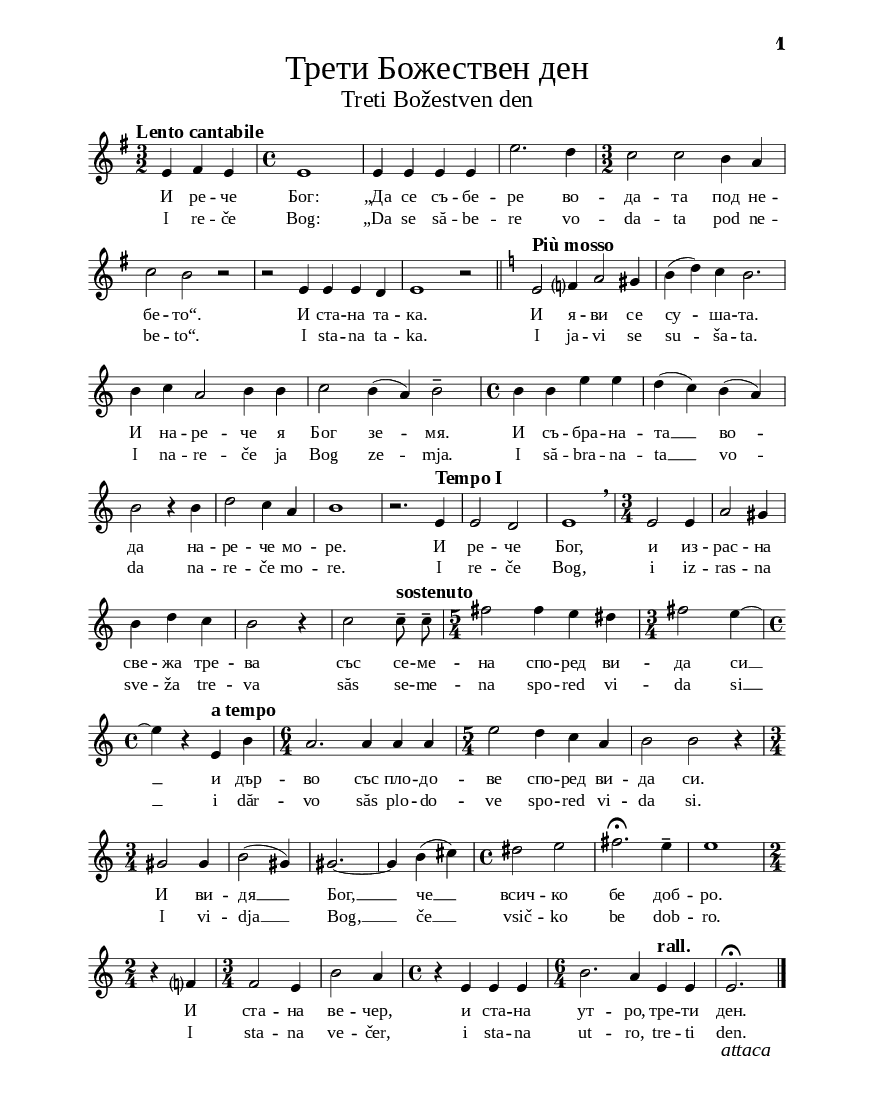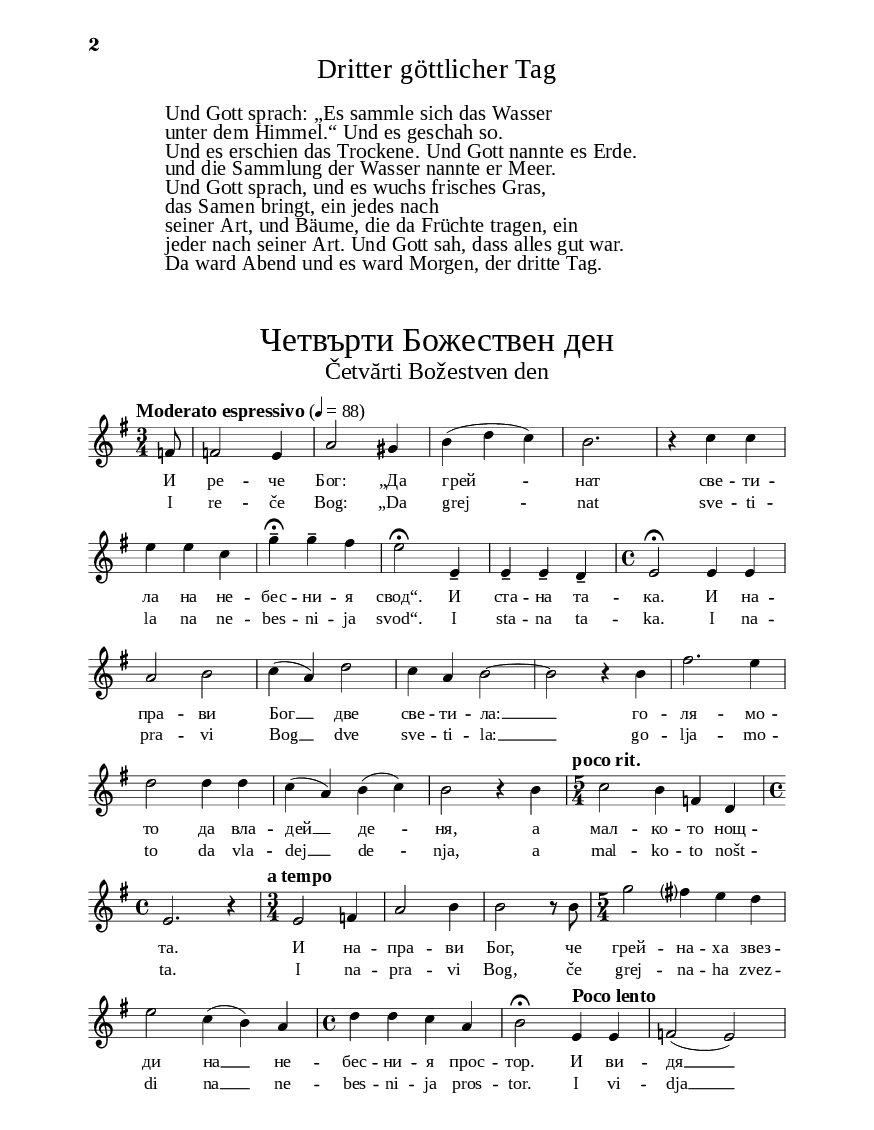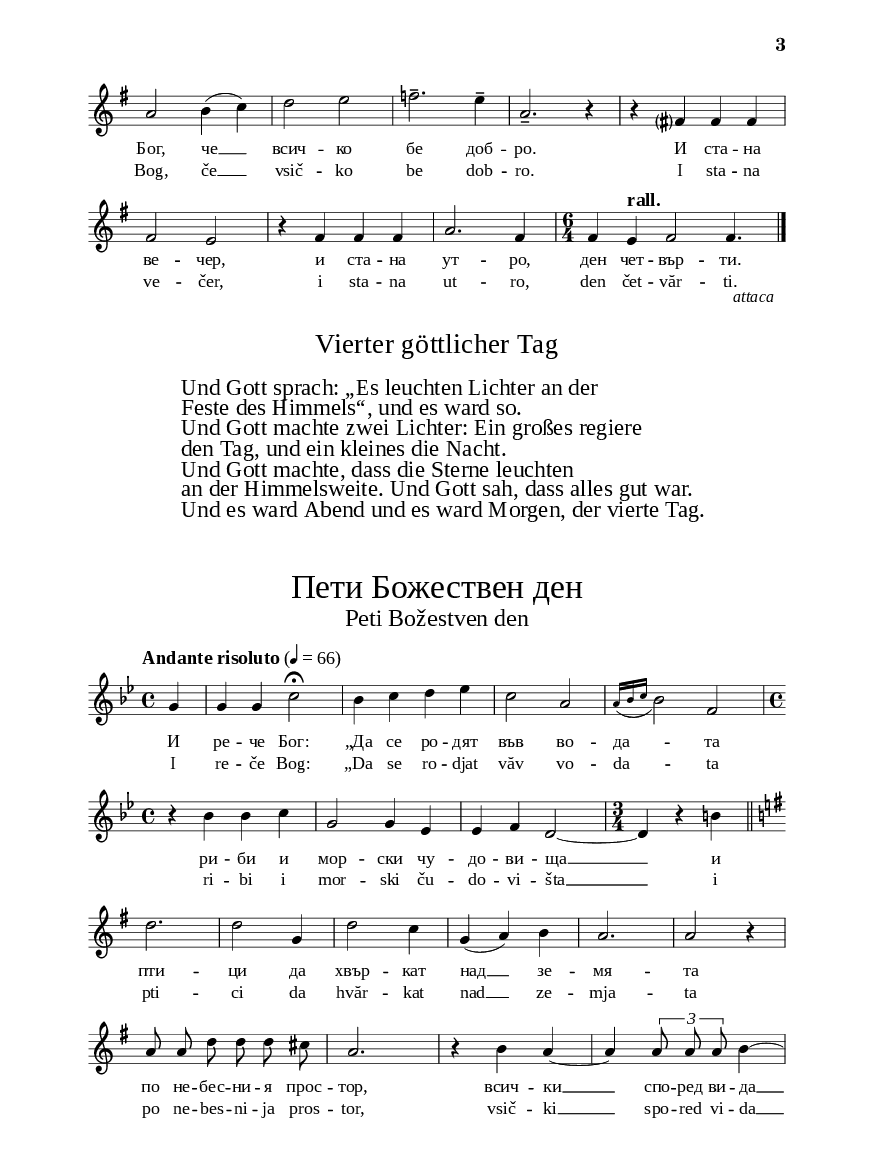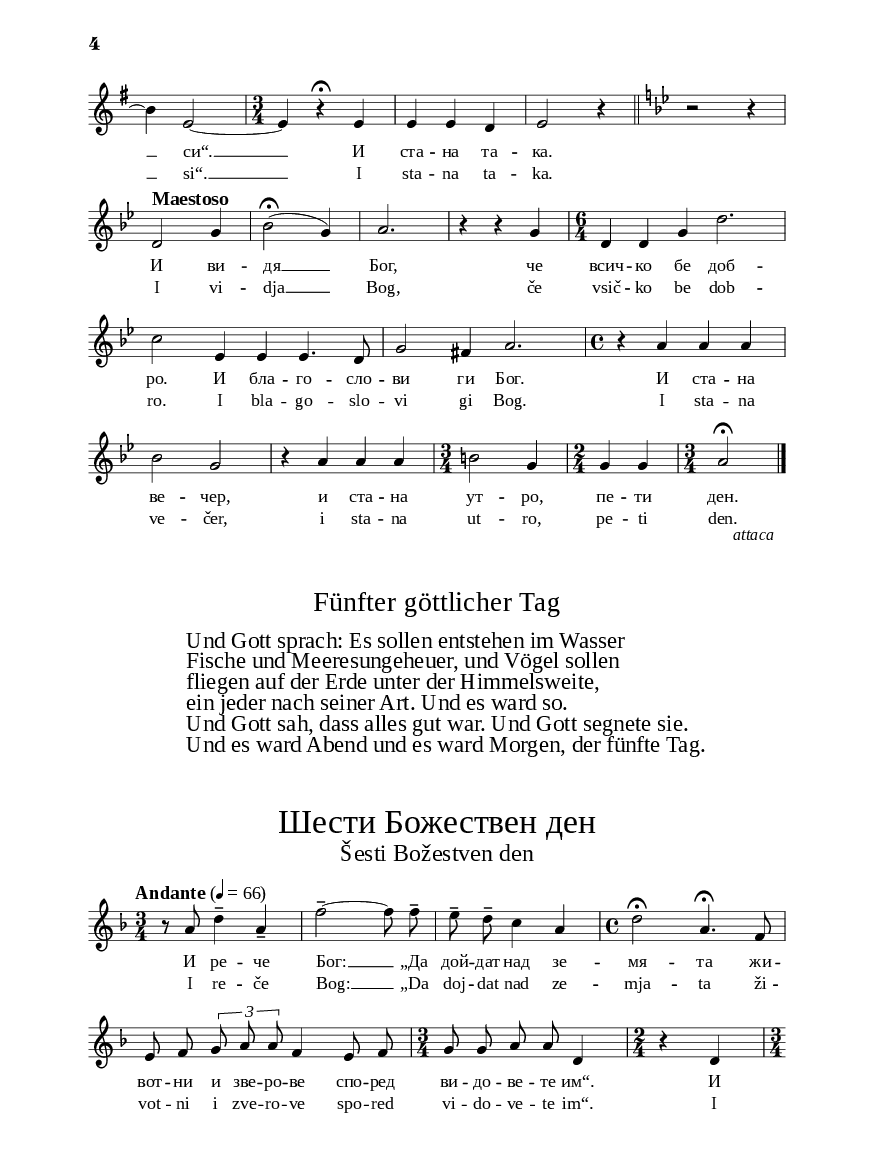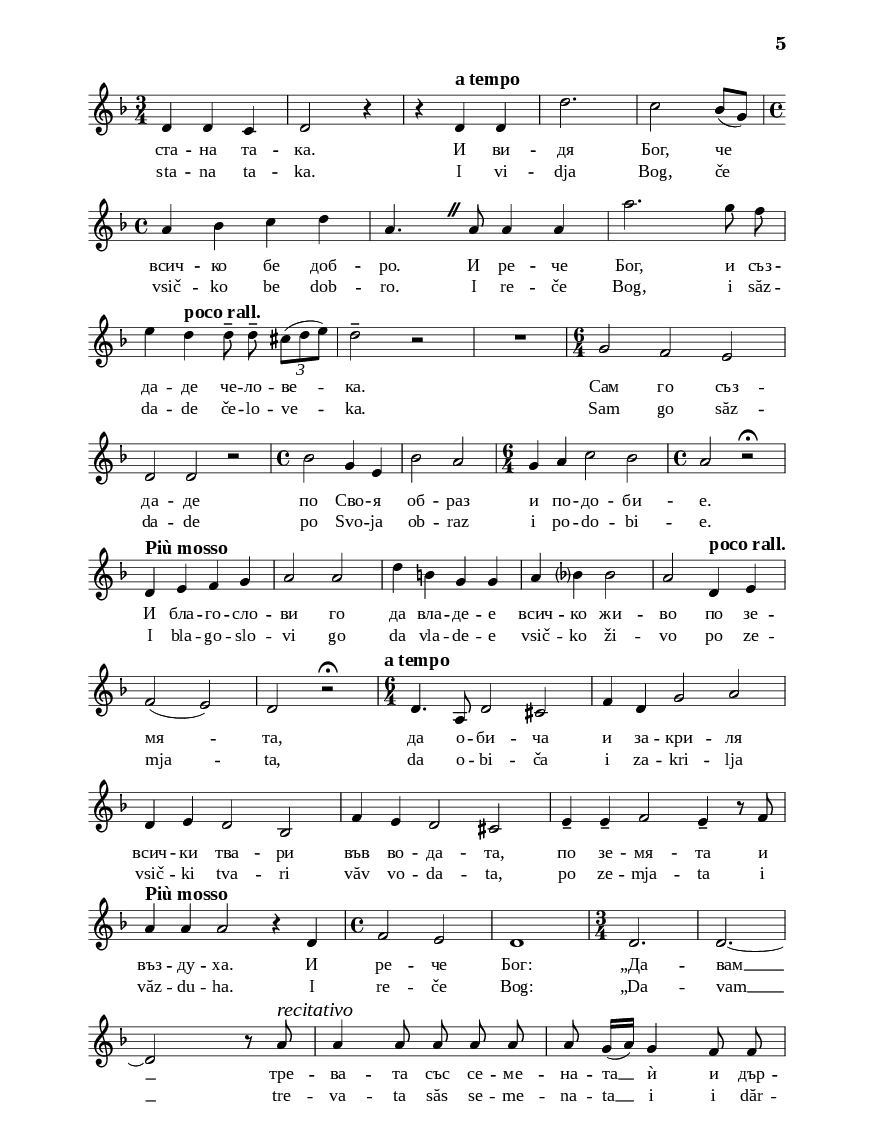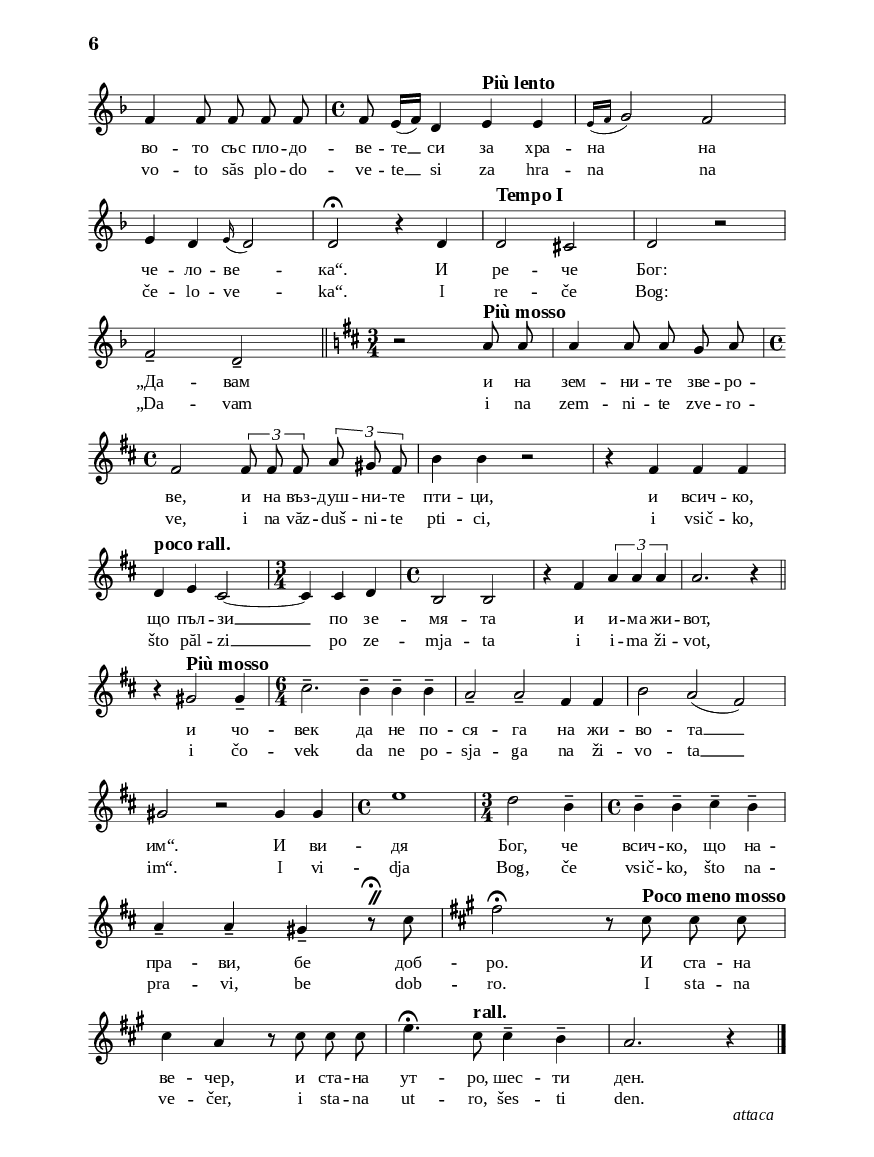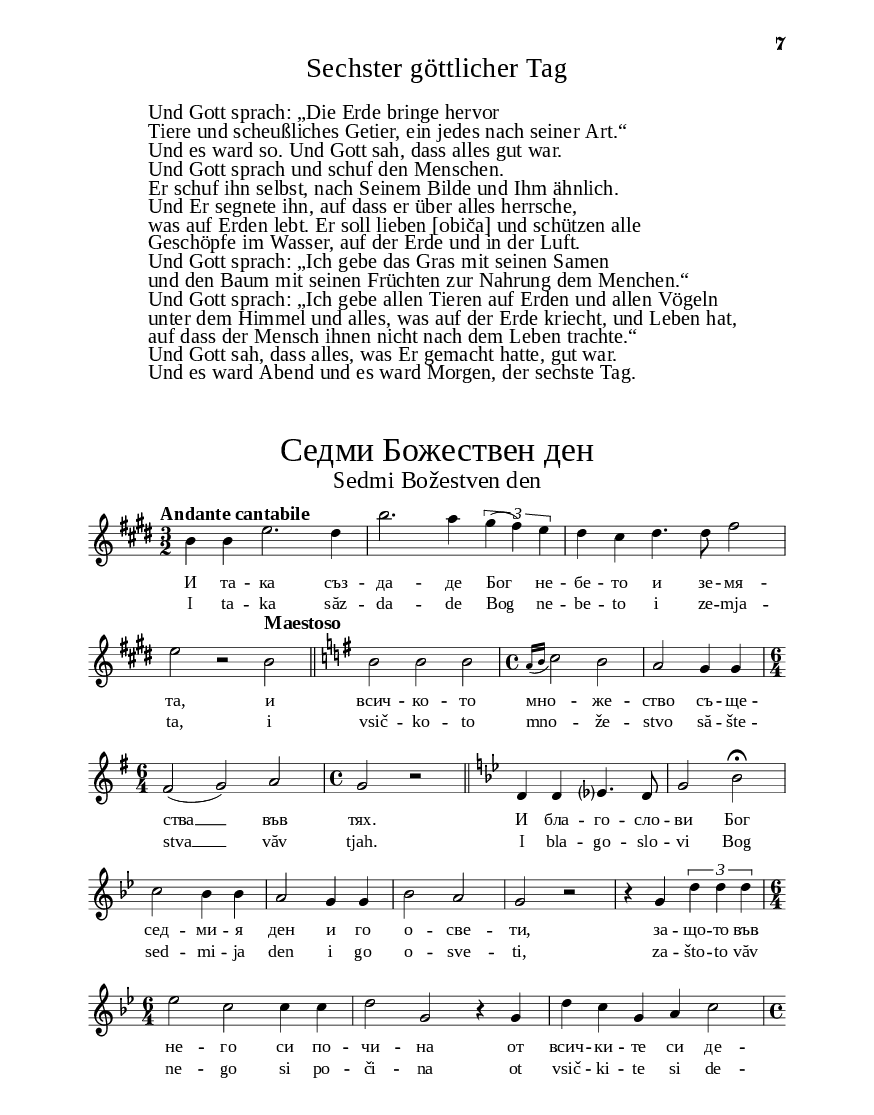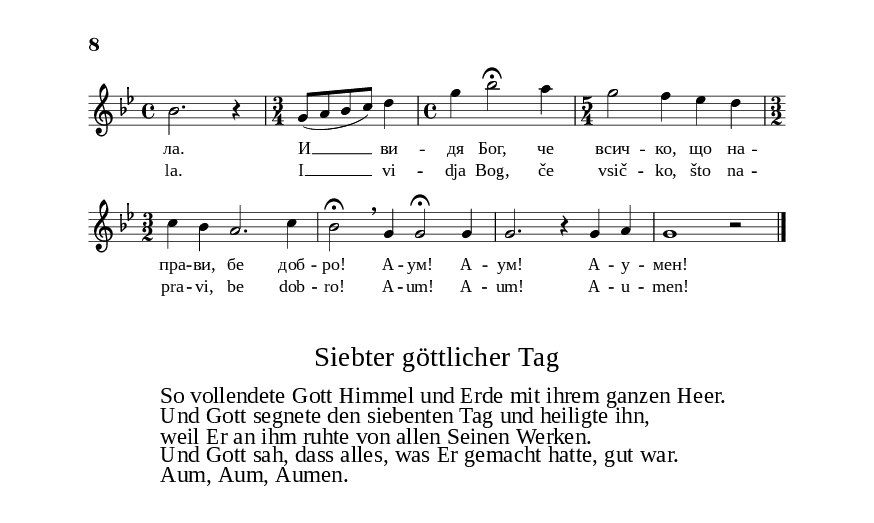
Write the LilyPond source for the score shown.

\version "2.24.4"

% include paper part and global functions
\include "include/globals.ily"

\bookpart {
  \label #'ref193
  \tocItem \markup "     Трети Божествен ден – Treti Božestven den"
  \include "include/bookpart-paper.ily"
  \score {
    \include "include/score-layout.ily"

    \new Voice \absolute {
      \clef treble
      \key e \minor
      \time 3/2
      \tempo "Lento cantabile"
      \autoBeamOff
      \partial 2.
      e'4  fis'4
      e'4 | % 2
      \time 4/4  | % 2
      e'1 | % 3
      e'4  e'4  e'4  e'4 | % 4
      e''2. d''4   | % 5
      \time 3/2   | % 5
      c''2 c''2 b'4  a'4 | \break % 6
      c''2 b'2 r2 | % 7
      r2  e'4  e'4  e'4  d'4 | % 8
      e'1 r2 \bar "||"
      \key a \minor | % 9
      \tempo "Più mosso"e'2 f'?4  a'2
      gis'4 |
      b'4 ( d''4 ) c''4 b'2. \break | % 11
      b'4 c''4  a'2 b'4 b'4
      | % 12
      c''2 b'4 (  a'4 ) b'2 -- | % 13
      \time 4/4  | % 13
      b'4 b'4 e''4 e''4 | % 14
      d''4 ( c''4 ) b'4 (  a'4 )
      \break | % 15
      b'2 r4 b'4 | % 16
      d''2 c''4  a'4 | % 17
      b'1 | % 18
      r2.  \tempo "Tempo I" e'4 | % 19
      e'2  d'2 |
      e'1 \breathe   | % 21
      \time 3/4  | % 21
      e'2  e'4  |  % 22
      a'2  gis'4 | \break % 23
      b'4 d''4 c''4 | % 24
      b'2 r4 | % 25
      c''2 \tempo"sostenuto" c''8 --
      c''8 -- | % 26
      \time 5/4  | % 26
      fis''2 fis''4 e''4 dis''4 |  % 27
      \time 3/4  | % 27
      fis''2 e''4 ~ |\break   % 28
      \time 4/4  | % 28
      e''4 r4  \tempo"a tempo"e'4
      b'4 | % 29
      \time 6/4  | % 29
      a'2.  a'4  a'4  a'4 |
      \time 5/4  |
      e''2 d''4 c''4  a'4  | % 31
      b'2 b'2 r4 | \break % 32
      \time 3/4  | % 32
      gis'2  gis'4 |  % 33
      b'2 (  gis'4 ) | % 34
      gis'2. ~ | % 35
      gis'4 b'4 ( cis''4 ) | % 36
      \time 4/4  | % 36
      dis''2 e''2  | % 37
      fis''2. ^\fermata e''4 -- | % 38
      e''1 | \break % 39
      \time 2/4  | % 39
      r4  f'?4 |
      \time 3/4  |
      f'2  e'4 | % 41
      b'2  a'4 | % 42
      \time 4/4  | % 42
      r4  e'4  e'4  e'4 | % 43
      \time 6/4  | % 43
      b'2.  a'4   % 44
      \tempo"rall."e'4 e'4 | e'2. \fermata
      \bar "|."
    }

    \addlyrics {
      И
      ре -- че Бог: „Да се съ -- бе --
      ре во -- да -- та под не -- бе --
      то“. И ста -- на та -- ка. И я --
      ви се су -- ша -- та. И на --
      ре -- че я Бог зе -- мя. И съ
      -- бра -- на -- та __  во -- да на
      -- ре -- че мо -- ре. И ре -- че
      Бог, и из -- рас -- на све -- жа
      тре -- ва със се -- ме -- на спо --
      ред ви -- да си __  и дър -- во
      със пло -- до -- ве спо -- ред ви --
      да си. И ви -- дя __  Бог, __ че __
      всич -- ко бе доб -- ро. И ста
      -- на ве -- чер, и ста -- на ут --
      ро, тре -- ти ден.}


      \addlyrics {
        I
        re -- če Bog: „Da se să -- be --
        re vo -- da -- ta pod ne -- be --
        to“. I sta -- na ta -- ka. I ja --
        vi se su -- ša -- ta. I na --
        re -- če ja Bog ze -- mja. I să
        -- bra -- na -- ta __  vo -- da na
        -- re -- če mo -- re. I re -- če
        Bog, i iz -- ras -- na sve -- ža
        tre -- va săs se -- me -- na spo --
        red vi -- da si __  i dăr -- vo
        săs plo -- do -- ve spo -- red vi --
        da si. I vi -- dja __  Bog, __ če __
        vsič -- ko be dob -- ro. I sta
        -- na ve -- čer, i sta -- na ut --
        ro, tre -- ti den.}

        \header {
          title = \titleFunc "Трети Божествен ден" "Treti Božestven den"
        }

        \midi{}

      } % score

      \markup \raise #2.8 \override #'(baseline-skip . 2) {
        \column {
          \fill-line \italic \huge { "" "" \concat {"attaca" "   " }}
        }
      }

      % include foreign translation(s) of the song
      \version "2.24.3"

\markup \fill-line { \fontsize #deTitleFontSize "Dritter göttlicher Tag" }
\markup \null
\markup \null
\markup \abs-fontsize #10 {
  \hspace #9
  \override #`(baseline-skip . ,deCoupletBaselineSkip)

  \column {
    \line { " " }


    \line { " "Und Gott sprach: „Es sammle sich das Wasser}
    \line { " "unter dem Himmel.“ Und es geschah so.}
    \line { " "Und es erschien das Trockene. Und Gott nannte es Erde.} 
    \line { " " und die Sammlung der Wasser nannte er Meer.}
    \line { " "Und Gott sprach, und es wuchs frisches Gras,}
    \line { " "das Samen bringt, ein jedes nach}
    \line { " "seiner Art, und Bäume, die da Früchte tragen, ein}
    \line { " "jeder nach seiner Art. Und Gott sah, dass alles gut war.}
    \line { " " Da ward Abend und es ward Morgen, der dritte Tag.}


  }
}




      \markup \vspace #2

      \label #'ref194
      \tocItem \markup "     Четвърти Божествен ден – Četvărti Božestven den"
      \include "include/bookpart-paper.ily"
      \score {
        \include "include/score-layout.ily"

        \new Voice \absolute {
          \clef treble
          \key e \minor
          \time 3/4
          \tempoFunc "Moderato espressivo" 4 "88"
          \autoBeamOff
          \partial 8
          f'8  | % 2
          f'2  e'4 | % 3
          a'2  gis'4 | % 4
          b'4 ( d''4 c''4 ) | % 5
          b'2. | % 6
          r4 c''4 c''4 \break  | % 7
          e''4 e''4 c''4 | % 8
          g''4 ^\fermata -- g''4 -- fis''4
          | % 9
          e''2 ^\fermata  e'4 -- |
          e'4 --  e'4 --  d'4 -- | % 11
          \time 4/4  | % 11
          e'2 ^\fermata  e'4  e'4 \break | % 12
          a'2 b'2 | % 13
          c''4 (  a'4 ) d''2 | % 14
          c''4  a'4 b'2 ~ | % 15
          b'2 r4 b'4 | % 16
          fis''2. e''4 \break  | % 17
          d''2 d''4 d''4 | % 18
          c''4 (  a'4 ) b'4 ( c''4 ) | % 19
          b'2 r4 b'4 |
          \time 5/4  |
          \tempo"poco rit." c''2 b'4
          f'4  d'4 \break | % 21
          \time 4/4  | % 21
          e'2. r4 | % 22
          \time 3/4  | % 22
          \tempo"a tempo"e'2 f'4 | % 23
          a'2 b'4 | % 24
          b'2 r8 b'8 | % 25
          \time 5/4  | % 25
          g''2 fis''?4 e''4 d''4 \break  | % 26
          e''2 c''4 ( b'4 )  a'4 | % 27
          \time 4/4  | % 27
          d''4 d''4 c''4  a'4 | % 28
          b'2 ^\fermata \tempo"Poco lento" e'4
          e'4 | % 29
          f'2 (  e'2 ) \break |
          a'2 b'4 ( c''4 ) | % 31
          d''2 e''2 | % 32
          f''2. -- e''4 --  | % 33
          a'2. -- r4 | % 34
          r4  fis'?4  fis'4  fis'4 \break | % 35
          fis'2  e'2 | % 36
          r4  fis'4  fis'4  fis'4 | % 37
          a'2.  fis'4 | % 38
          \time 6/4  | % 38
          fis'4  \tempo "rall." e'4  fis'2
          fis'4. \bar "|."
        }

        \addlyrics {
          И
          ре -- че Бог: „Да грей --
          нат све -- ти -- ла на не -- бес --
          ни -- я свод“. И ста -- на та --
          ка. И на -- пра -- ви Бог __  две
          све -- ти -- ла: __  го -- ля -- мо --
          то да вла -- дей __  де -- ня,
          а мал -- ко -- то нощ -- та. И на --
          пра -- ви Бог, че грей -- на -- ха
          звез -- ди на __  не -- бес -- ни --
          я прос -- тор. И ви -- дя __  Бог,
          че __  всич -- ко бе доб -- ро. И
          ста -- на ве -- чер, и ста -- на
          ут -- ро, ден чет -- вър -- ти.}
          \addlyrics {
            I
            re -- če Bog: „Da grej --
            nat sve -- ti -- la na ne -- bes --
            ni -- ja svod“. I sta -- na ta --
            ka. I na -- pra -- vi Bog __  dve
            sve -- ti -- la: __  go -- lja -- mo --
            to da vla -- dej __  de -- nja,
            a mal -- ko -- to nošt -- ta. I na --
            pra -- vi Bog, če grej -- na -- ha
            zvez -- di na __  ne -- bes -- ni --
            ja pros -- tor. I vi -- dja __  Bog,
            če __  vsič -- ko be dob -- ro. I
            sta -- na ve -- čer, i sta -- na
            ut -- ro, den čet -- văr -- ti.}

            \header {
              title = \titleFunc "Четвърти Божествен ден" "Četvărti Božestven den"
            }

            \midi{}

          } % score
          \markup \raise #2.8 \override #'(baseline-skip . 2) {
            \column {
              \fill-line \italic { "" "" \concat {"attaca" "   " }}
            }
          }

          \markup \vspace #1

          % include foreign translation(s) of the song
          \version "2.24.4"

\markup \fill-line { \fontsize #deTitleFontSize "Vierter göttlicher Tag" }
\markup \null
\markup \null
\markup \abs-fontsize #11 {
  \fill-line {
  \override #`(baseline-skip . ,deCoupletBaselineSkip)

  \column {
    \line { " " }


 \line { " " Und Gott sprach: „Es leuchten Lichter an der}
 \line { " " Feste des Himmels“, und es ward so.}

 \line { " "  Und Gott machte zwei Lichter: Ein großes regiere}
 \line { " "  den Tag, und ein kleines die Nacht.}

 \line { " " Und Gott machte, dass die Sterne leuchten}
 \line { " " an der Himmelsweite. Und Gott sah, dass alles gut war.}
 
  \line { " " Und es ward Abend und es ward Morgen, der vierte Tag.}
  }
  }
}

          \markup \vspace #2

          \label #'ref195
          \tocItem \markup "     Пети Божествен ден – Peti Božestven den "
          \include "include/bookpart-paper.ily"
          \score {
            \include "include/score-layout.ily"

            \new Voice \absolute {
              \clef treble
              \key g \minor
              \time 4/4
              \tempoFunc "Andante risoluto" 4 "66"
              \autoBeamOff
              \partial 4
              g'4
              | % 146
              g'4 g'4 c''2 ^\fermata | % 147
              bes'4  c''4  d''4  es''4 | % 148
              c''2 a'2 | % 149
              \acciaccatura {  a'16 [ bes' c''] } bes'2 f'2 | \break
              \time 4/4
              r4  bes'4  bes'4  c''4 | % 151
              g'2 g'4 es'4 | % 152
              es'4 f'4 d'2 ~ | % 153
              \time 3/4  | % 153
              d'4 r4  b'4 \bar "||"
              \break | % 154
              \key g \major | % 154
              d''2. | % 155
              d''2 g'4 | % 156
              d''2  c''4 | % 157
              g'4 ( a'4 )  b'4 | % 158
              a'2. | % 159
              a'2 r4 \break |
              a'8 a'8  d''8  d''8  d''8
              cis''8 | % 161
              a'2. | % 162
              r4  b'4 a'4 ~ | % 163
              a'4 %\once \omit TupletBracket
              \times 2/3  {
                a'8 a'8 a'8
              }
              b'4 ~ \break | % 164
              b'4 e'2 ~  | % 165
              \time 3/4 e'4 r4 ^\fermata e'4 | % 166
              e'4 e'4 d'4 | % 167
              e'2 r4 \bar "||"
              \key bes \major | % 168
              r2 r4 | \break % 169
              \tempo "Maestoso" d'2 g'4 |

              bes'2 ( ^\fermata g'4 ) | % 171
              a'2. | % 172
              r4 r4 g'4 | % 173
              \time 6/4  | % 173
              d'4 d'4 g'4  d''2. \break | % 174
              c''2 es'4 es'4 es'4. d'8 | % 175
              g'2 fis'4 a'2. | % 176
              \time 4/4  | % 176
              r4 a'4 a'4 a'4 | \break % 177
              bes'2 g'2 | % 178
              r4 a'4 a'4 a'4 | % 179
              \time 3/4  | % 179
              b'2 g'4 |
              \time 2/4  |
              g'4 g'4 | % 181
              \time 3/4 | % 181
              a'2 \fermata \bar "|."
            }

            \addlyrics {
              И ре -- че Бог:
              „Да се ро -- дят във во --
              да -- та ри -- би и мор -- ски
              чу -- до -- ви -- ща __  и пти -- ци
              да хвър -- кат над __  зе -- мя --
              та по не -- бес -- ни -- я прос --
              тор, всич -- ки __  спо -- ред ви --
              да __ си“. __  И ста -- на та --
              ка. И ви -- дя __  Бог, че всич --
              ко бе доб -- ро. И бла -- го --
              сло -- ви ги Бог. И ста -- на ве
              -- чер, и ста -- на ут -- ро, пе --
              ти ден.}
              \addlyrics {
                I re -- če Bog:
                „Da se ro -- djat văv vo --
                da -- ta ri -- bi i mor -- ski
                ču -- do -- vi -- šta __  i pti -- ci
                da hvăr -- kat nad __  ze -- mja --
                ta po ne -- bes -- ni -- ja pros --
                tor, vsič -- ki __  spo -- red vi --
                da __ si“. __  I sta -- na ta --
                ka. I vi -- dja __  Bog, če vsič --
                ko be dob -- ro. I bla -- go --
                slo -- vi gi Bog. I sta -- na ve
                -- čer, i sta -- na ut -- ro, pe --
                ti den.}


                \header {
                  title = \titleFunc "Пети Божествен ден" "Peti Božestven den"
                }

                \midi{}

              } % score

              \markup \raise #2.8 \override #'(baseline-skip . 2) {
                \column {
                  \fill-line \italic { "" "" \concat {"attaca" "   " }}
                }
              }
              \markup \vspace #2
              % include foreign translation(s) of the song
              \version "2.24.4"

\markup \fill-line { \fontsize #deTitleFontSize "Fünfter göttlicher Tag" }
\markup \null
\markup \null
\markup \abs-fontsize #11 \override #`(baseline-skip . ,bgCoupletBaselineSkip) {
  \fill-line {
    \hspace #0.1
    \column {
      \line {
        \bold "  "
        \column {
         "Und Gott sprach: Es sollen entstehen im Wasser"
         "Fische und Meeresungeheuer, und Vögel sollen"
         "fliegen auf der Erde unter der Himmelsweite,"
         "ein jeder nach seiner Art. Und es ward so. "
         "Und Gott sah, dass alles gut war. Und Gott segnete sie."
         "Und es ward Abend und es ward Morgen, der fünfte Tag."
        }
      }
      
    }\hspace #0.1
  }
}


              \markup \vspace #2

              \label #'ref195
              \tocItem \markup "     Шести Божествен ден – Šesti Božestven den "

              \include "include/bookpart-paper.ily"
              \score {
                \include "include/score-layout.ily"

                \new Voice \absolute {
                  \clef treble
                  \key d \minor
                  \time 3/4
                  \tempoFunc "Andante" 4 "66"
                  \autoBeamOff
                  r8 a'8  d''4 -- a'4 --
                  | % 183
                  f''2 ~ --  f''8  f''8 -- | % 184
                  e''8 --  d''8 --  c''4 a'4 | % 185
                  \time 4/4  | % 185
                  d''2 ^\fermata a'4. ^\fermata f'8 \break | % 186
                  e'8 f'8
                  \times 2/3  {
                    g'8  a'8 a'8
                  }
                  f'4 e'8 f'8 | % 187
                  \time 3/4  | % 187
                  g'8 g'8 a'8 a'8 d'4 | % 188
                  \time 2/4  | % 188
                  r4 d'4  \break | % 189
                  \time 3/4  | % 189
                  d'4 d'4 c'4 |
                  d'2 r4 | % 191
                  r4 \tempo "a tempo" d'4  d'4 | % 192
                  d''2. | % 193
                  c''2 bes'8 ( [ g'8 ) ] \break | % 194
                  \time 4/4  | % 194
                  a'4  bes'4  c''4  d''4  | % 195
                  a'4.\caesura a'8 a'4 a'4 | % 196
                  a''2.  g''8 f''8 \break | % 197
                  e''4 \tempo "poco rall." d''4
                  d''8 --  d''8 -- \once \omit TupletBracket
                  \times 2/3  {
                    cis''8 ( [  d''8  e''8 ) ]
                  } |
                  d''2  -- r2 | % 199
                  R1 |
                  \time 6/4  |
                  g'2 f'2 e'2 \break | % 201
                  d'2 d'2 r2  | % 202
                  \time 4/4  | % 202
                  bes'2 g'4 e'4 | % 203
                  bes'2 a'2 | % 204
                  \time 6/4  | % 204
                  g'4 a'4  c''2  bes'2 | % 205
                  \time 4/4  | % 205
                  a'2 r2 ^\fermata \break | % 206
                  \tempo"Più mosso" d'4 e'4 f'4
                  g'4 | % 207
                  a'2 a'2 | % 208
                  d''4  b'4 g'4 g'4 | % 209
                  a'4  bes'?4  bes'2 |
                  a'2 \tempo"poco rall." d'4 e'4 \break  | % 211
                  f'2 ( e'2 ) | % 212
                  d'2 r2 ^\fermata | % 213
                  \time 6/4  | % 213
                  \tempo "a tempo" d'4. a8 d'2
                  cis'2 | % 214
                  f'4 d'4 g'2 a'2 \break | % 215
                  d'4 e'4 d'2 bes2 | % 216
                  f'4 e'4 d'2 cis'2 | % 217
                  e'4 -- e'4 -- f'2 e'4 -- r8
                  f'8 \break | % 218
                  \tempo "Più mosso" a'4 a'4 a'2 r4
                  d'4 | % 219
                  \time 4/4  | % 219
                  f'2 e'2 |
                  d'1  | % 221
                  \time 3/4  | % 221
                  d'2. | % 222
                  d'2. ~ \break | % 223
                  d'2 r8  a'8^\markup{\huge \italic { recitativo } } | % 224
                  a'4 a'8 a'8 a'8 a'8 | % 225
                  a'8 g'16 ( [ a'16 ) ] g'4 f'8
                  f'8 \break | % 226
                  f'4 f'8 f'8 f'8 f'8  | % 227
                  \time 4/4  | % 227
                  f'8 e'16 ( [ f'16 ) ] d'4 \tempo"Più lento" e'4  e'4 |
                  \grace { e'16 [ ( f' ]  } g'2 ) f'2 | \break
                  e'4 d' \grace {
                    e'16 (
                  } d'2 ) |
                  d'2 \fermata r4 d'4 |
                  \tempo"Tempo I" d'2 cis'2 | % 232
                  d'2 r2 | \break % 233
                  f'2 -- d'2 -- |  \bar "||"  % 234
                  \time 3/4  | % 234
                  \key d \major r2 \tempo"Più mosso" a'8 a'8  | % 235
                  a'4 a'8 a'8 g'8 a'8  | % 236
                  \time 4/4  | \break  % 236
                  fis'2
                  \times 2/3  {
                    fis'8  fis'8 fis'8
                  }
                  \times 2/3  {
                    a'8  gis'8 fis'8
                  }
                  |  % 237
                  b'4  b'4 r2  | % 238
                  r4 fis'4 fis'4 fis'4  | \break % 239
                  \tempo "poco rall." d'4 e'4 cis'2~ |
                  \time 3/4  |
                  cis'4 cis'4 d'4 |  % 241
                  \time 4/4  | % 241
                  b2 b2 |  % 242
                  r4 fis'4 \times 2/3 {
                    a'4 a'4 a'4
                  }
                  | % 243
                  a'2. r4 | \bar "||" \break % 244
                  r4 \tempo "Più mosso" gis'2 gis'4 -- |  % 245
                  \time 6/4  | % 245
                  cis''2. --  b'4 --  b'4 --  b'4
                  -- |  % 246
                  a'2 -- a'2 -- fis'4 fis'4
                  | % 247
                  b'2 a'2 ( fis'2 )  |  \break % 248
                  gis'2 r2 gis'4 gis'4 | % 249
                  \time 4/4  | % 249
                  e''1 |
                  \time 3/4  |
                  d''2  b'4 -- | % 251
                  \time 4/4  | % 251
                  b'4 --  b'4 --  cis''4 --  b'4
                  -- | \break  % 252
                  a'4 -- a'4 -- gis'4 -- r8
                  ^\markup {
                    \musicglyph #"scripts.caesura.straight"
                  }
                  ^\fermata
                  cis''8  |  % 253
                  \key a \major
                  fis''2 ^\fermata r8  \tempo"Poco meno mosso" cis''8
                  cis''8  cis''8 | \break % 254
                  cis''4 a'4 r8  cis''8  cis''8
                  cis''8 | % 255
                  e''4. ^\fermata  \tempo"rall." cis''8
                  cis''4 --  b'4 -- | % 256
                  a'2. r4 \bar "|."
                }
                \addlyrics {
                  И ре -- че Бог: __  „Да
                  дой -- дат над зе -- мя -- та жи --
                  вот -- ни и зве -- ро -- ве спо --
                  ред ви -- до -- ве -- те им“. И
                  ста -- на та -- ка. И ви -- дя Бог,
                  че  всич -- ко бе доб -- ро. И
                  ре -- че Бог, и съз -- да -- де че
                  -- ло -- ве --  ка. Сам го съз
                  -- да -- де по Сво -- я об -- раз и
                  по -- до -- би -- е. И бла -- го --
                  сло -- ви го да вла -- де -- е
                  всич -- ко жи -- во по зе -- мя
                  -- та, да о -- би -- ча и за --
                  кри -- ля всич -- ки тва -- ри във
                  во -- да -- та, по зе -- мя -- та и
                  въз -- ду -- ха. И ре -- че Бог:
                  „Да -- вам  __ тре -- ва -- та
                  със се -- ме -- на -- та __  ѝ и
                  дър -- во -- то със пло -- до -- ве
                  -- те __  си за хра --
                  на на че -- ло --  ве -- ка“. И ре --
                  че Бог: „Да -- вам и на зем --
                  ни -- те зве -- ро -- ве, и на въз
                  -- душ -- ни -- те пти -- ци, и всич
                  -- ко, що пъл -- зи __ по зе -- мя
                  -- та и и -- ма жи -- вот, и чо --
                  век да не по -- ся -- га на жи --
                  во -- та __ им“. И ви -- дя Бог,
                  че всич -- ко, що на -- пра -- ви,
                  бе доб -- ро. И ста -- на ве --
                  чер, и ста -- на ут -- ро, шес --
                  ти ден.
                }

                \addlyrics {
                  I re -- če Bog: __  „Da
                  doj -- dat nad ze -- mja -- ta ži --
                  vot -- ni i zve -- ro -- ve spo --
                  red vi -- do -- ve -- te im“. I
                  sta -- na ta -- ka. I vi -- dja Bog,
                  če  vsič -- ko be dob -- ro. I
                  re -- če Bog, i săz -- da -- de če
                  -- lo -- ve --  ka. Sam go săz
                  -- da -- de po Svo -- ja ob -- raz i
                  po -- do -- bi -- e. I bla -- go --
                  slo -- vi go da vla -- de -- e
                  vsič -- ko ži -- vo po ze -- mja
                  -- ta, da o -- bi -- ča i za --
                  kri -- lja vsič -- ki tva -- ri văv
                  vo -- da -- ta, po ze -- mja -- ta i
                  văz -- du -- ha. I re -- če Bog:
                  „Da -- vam  __ tre -- va -- ta
                  săs se -- me -- na -- ta __  i i
                  dăr -- vo -- to săs plo -- do -- ve
                  -- te __  si za hra --
                  na na če -- lo --  ve -- ka“. I re --
                  če Bog: „Da -- vam i na zem --
                  ni -- te zve -- ro -- ve, i na văz
                  -- duš -- ni -- te pti -- ci, i vsič
                  -- ko, što păl -- zi __ po ze -- mja
                  -- ta i i -- ma ži -- vot, i čo --
                  vek da ne po -- sja -- ga na ži --
                  vo -- ta __ im“. I vi -- dja Bog,
                  če vsič -- ko, što na -- pra -- vi,
                  be dob -- ro. I sta -- na ve --
                  čer, i sta -- na ut -- ro, šes --
                  ti den.
                }


                \header {
                  title = \titleFunc "Шести Божествен ден" "Šesti Božestven den"
                }

                \midi{}

              } % score

             \markup \raise #2.8 \override #'(baseline-skip . 2) {
                \column {
                  \fill-line \italic { "" "" \concat {"attaca" "   " }}
                }
              }
              \pageBreak
              % include foreign translation(s) of the song
              \version "2.24.4"

\markup \fill-line { \fontsize #deTitleFontSize "Sechster göttlicher Tag" }
\markup \null
\markup \null
\markup \abs-fontsize #10 {
  \fill-line {
  \override #`(baseline-skip . ,deCoupletBaselineSkip)

  \column {
    \line { " " }


\line { " "Und Gott sprach: „Die Erde bringe hervor }

\line { " " Tiere und scheußliches Getier, ein jedes nach seiner Art.“ }

\line { " " Und es ward so. Und Gott sah, dass alles gut war. }

\line { " " Und Gott sprach und schuf den Menschen. }

\line { " "Er schuf ihn selbst, nach Seinem Bilde und Ihm ähnlich. }

\line { " "Und Er segnete ihn, auf dass er über alles herrsche, }

\line { " "was auf Erden lebt. Er soll lieben [običa] und schützen alle }

\line { " "Geschöpfe im Wasser, auf der Erde und in der Luft. }

\line { " " Und Gott sprach: „Ich gebe das Gras mit seinen Samen}

\line { " " und den Baum mit seinen Früchten zur Nahrung dem Menchen.“ }

\line { " "Und Gott sprach: „Ich gebe allen Tieren auf Erden und allen Vögeln}

\line { " " unter dem Himmel und alles, was auf der Erde kriecht, und Leben hat,}

\line { " "  auf dass der Mensch ihnen nicht nach dem Leben trachte.“ }

\line { " " Und Gott sah, dass alles, was Er gemacht hatte, gut war.  }

\line { " " Und es ward Abend und es ward Morgen, der sechste Tag.}
  }
  }
}

              \markup \vspace #2
              \label #'ref199
              \tocItem \markup "     Седми Божествен ден – Sedmi Božestven den "
              \include "include/bookpart-paper.ily"
              \score {
                \include "include/score-layout.ily"

                \new Voice \absolute {
                  \clef treble
                  \key e \major
                  \time 3/2
                  \tempo "Andante cantabile"
                  \autoBeamOff
                  b'4  b'4 e''2.  dis''4 | % 258
                  b''2.  a''4 \tupletUp  \times 2/3 {
                    \once \override Slur.positions = #'(1 . 1) gis''4 (  fis''4 )  e''4
                  }
                  | % 259
                  dis''4  cis''4  dis''4.  dis''8
                  fis''2 \break |
                  e''2 r2   \tempo "Maestoso" b'2  \bar
                  "||"
                  \key g \major | % 261
                  b'2  b'2  b'2 | % 262
                  \time 4/4  |

                  \grace { a'16 ([b'16] } c''2) b'2 | a'2 g'4 g'4 | \break

                  \time 6/4  | % 264
                  fis'2 ( g'2 ) a'2 | % 265
                  \time 4/4  | % 265
                  g'2 r2 \bar "||"
                  \key g \minor | % 266
                  d'4 d'4 es'?4. d'8 | % 267
                  g'2  bes'2 ^\fermata \break | % 268
                  c''2  bes'4  bes'4 | % 269
                  a'2 g'4 g'4 |
                  bes'2 a'2 | % 271
                  g'2 r2 | % 272
                  r4 g'4 \times 2/3 {
                    d''4  d''4  d''4
                  }
                  \break | % 273
                  \time 6/4  | % 273
                  es''2  c''2  c''4  c''4 | % 274
                  d''2 g'2 r4 g'4 | % 275
                  d''4  c''4 g'4 a'4  c''2
                  \break | % 276
                  \time 4/4  | % 276
                  bes'2. r4 | % 277
                  \time 3/4  | % 277
                  g'8 ( [ a'8 bes'8 c''8  ])
                  d''4 | % 278
                  \time 4/4  | % 278
                  g''4  bes''2 ^\fermata  a''4  | % 279
                  \time 5/4  | % 279
                  g''2  f''4  es''4  d''4 | \break
                  \time 3/2  |
                  c''4  bes'4 a'2.  c''4 | % 281
                  bes'2 ^\fermata \breathe g'4 g'2 ^\fermata
                  g'4 | % 282
                  g'2. r4 g'4 a'4 | % 283
                  g'1 r2 \bar "|."
                }
                \addlyrics {
                  И та -- ка съз -- да -- де
                  Бог не -- бе -- то и зе -- мя --
                  та, и всич -- ко -- то
                  мно -- же -- ство съ -- ще -- ства __  във
                  тях. И бла -- го -- сло -- ви Бог
                  сед -- ми -- я ден и го о -- све --
                  ти, за -- що -- то във не -- го си
                  по -- чи -- на от всич -- ки -- те
                  си де -- ла. И __    ви -- дя
                  Бог, че всич -- ко, що на -- пра --
                  ви, бе доб -- ро! А -- ум! А -- ум!
                  А -- у -- мен!}
                  \addlyrics {
                    I ta -- ka săz -- da -- de
                    Bog ne -- be -- to i ze -- mja --
                    ta, i vsič -- ko -- to
                    mno -- že -- stvo să -- šte -- stva __  văv
                    tjah. I bla -- go -- slo -- vi Bog
                    sed -- mi -- ja den i go o -- sve --
                    ti, za -- što -- to văv ne -- go si
                    po -- či -- na ot vsič -- ki -- te
                    si de -- la. I __    vi -- dja
                    Bog, če vsič -- ko, što na -- pra --
                    vi, be dob -- ro! A -- um! A -- um!
                    A -- u -- men!}


                    \header {
                      title = \titleFunc "Седми Божествен ден" "Sedmi Božestven den"
                    }

                    \midi{}

                  } % score

                  \markup \vspace #2
                  % include foreign translation(s) of the song
                  \version "2.24.4"

\markup \fill-line { \fontsize #deTitleFontSize "Siebter göttlicher Tag" }
\markup \null
\markup \null
\markup \abs-fontsize #11 {
\fill-line {
  \override #`(baseline-skip . ,deCoupletBaselineSkip)

  \column {
    


    \line { " " So vollendete Gott Himmel und Erde mit ihrem ganzen Heer.}

    \line { " " Und Gott segnete den siebenten Tag und heiligte ihn,}

    \line { " "weil Er an ihm ruhte von allen Seinen Werken.}

    \line { " "Und Gott sah, dass alles, was Er gemacht hatte, gut war.}

    \line { " "Aum, Aum, Aumen.}
  }

  }
}

                } % bookpart

                % Più mosso
                %
